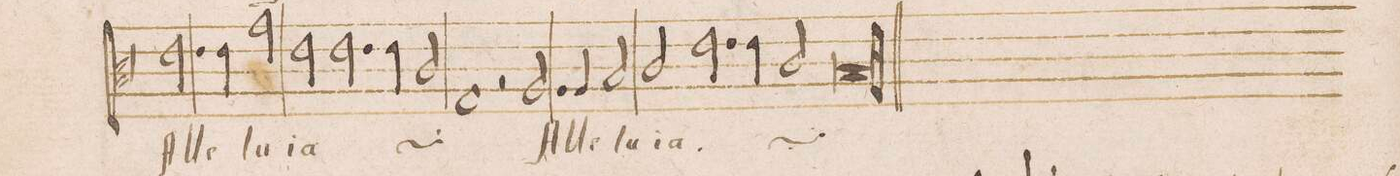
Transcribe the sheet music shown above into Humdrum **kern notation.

**kern	**text
*I"DISCANTVS	*
*clefC3	*
*k[]	*
*met(C|)	*
*M2/1	*
[y2e\	Al-
=66	=66
4e]	.
4e\	-le-
2g\	-lu-
2e\	-ia
*	*ij
2.e\	Al-
=67-	=67-
4e\	-le-
2c/	-lu-
1G	-ia
*	*Xij
=68-	=68-
2r	.
2.A/	Al-
4A/	-le-
2B/	-lu-
=69-	=69-
2c/	-ia.
*	*ij
2.e\	Al-
4e\	-le-
2c/	-lu-
=70-	=70-
[00B/l	-ia.
*	*Xij
1B]	.
==	==
*-	*-
